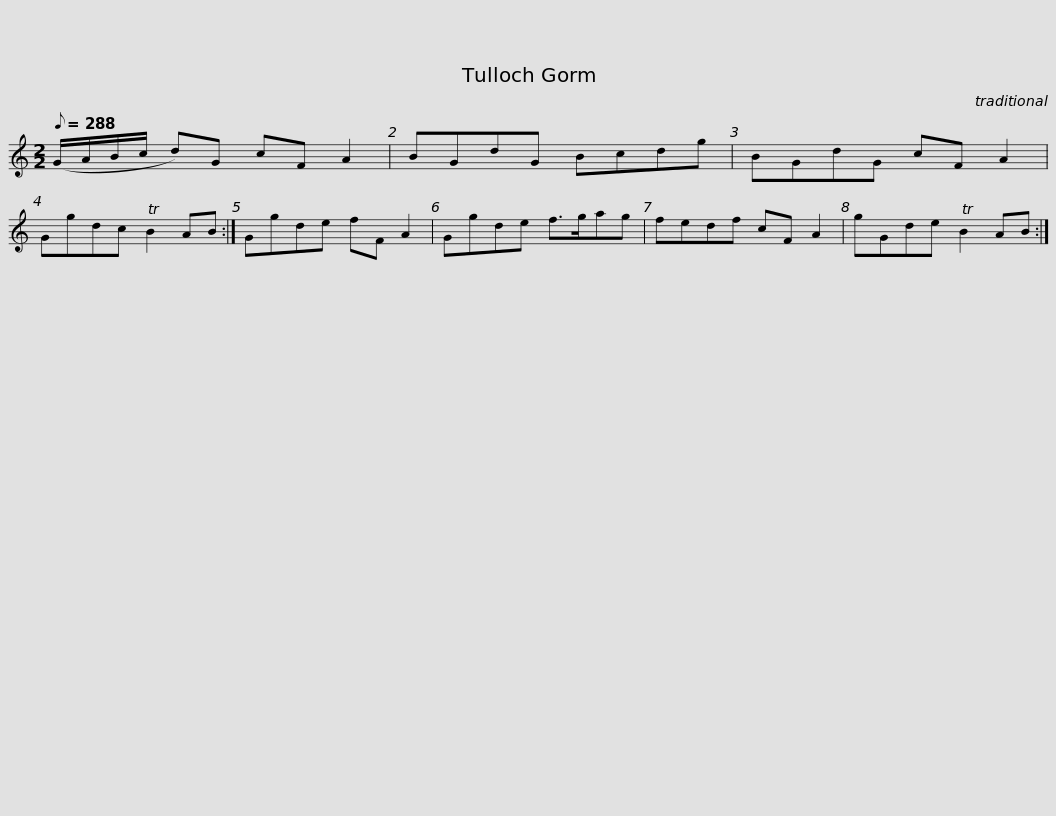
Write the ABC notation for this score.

X:1
L:1/8
Q:1/8=288
M:2/2
I:linebreak $
K:C
V:1 treble
V:1
 (G/A/B/c/ d)G cF A2 | BGdG Bcdg | BGdG cF A2 | Ggdc TB2 AB :| Ggde fF A2 |$ %5
 Ggde f>gag | fedf cF A2 | gGde TB2 AB :| %8
